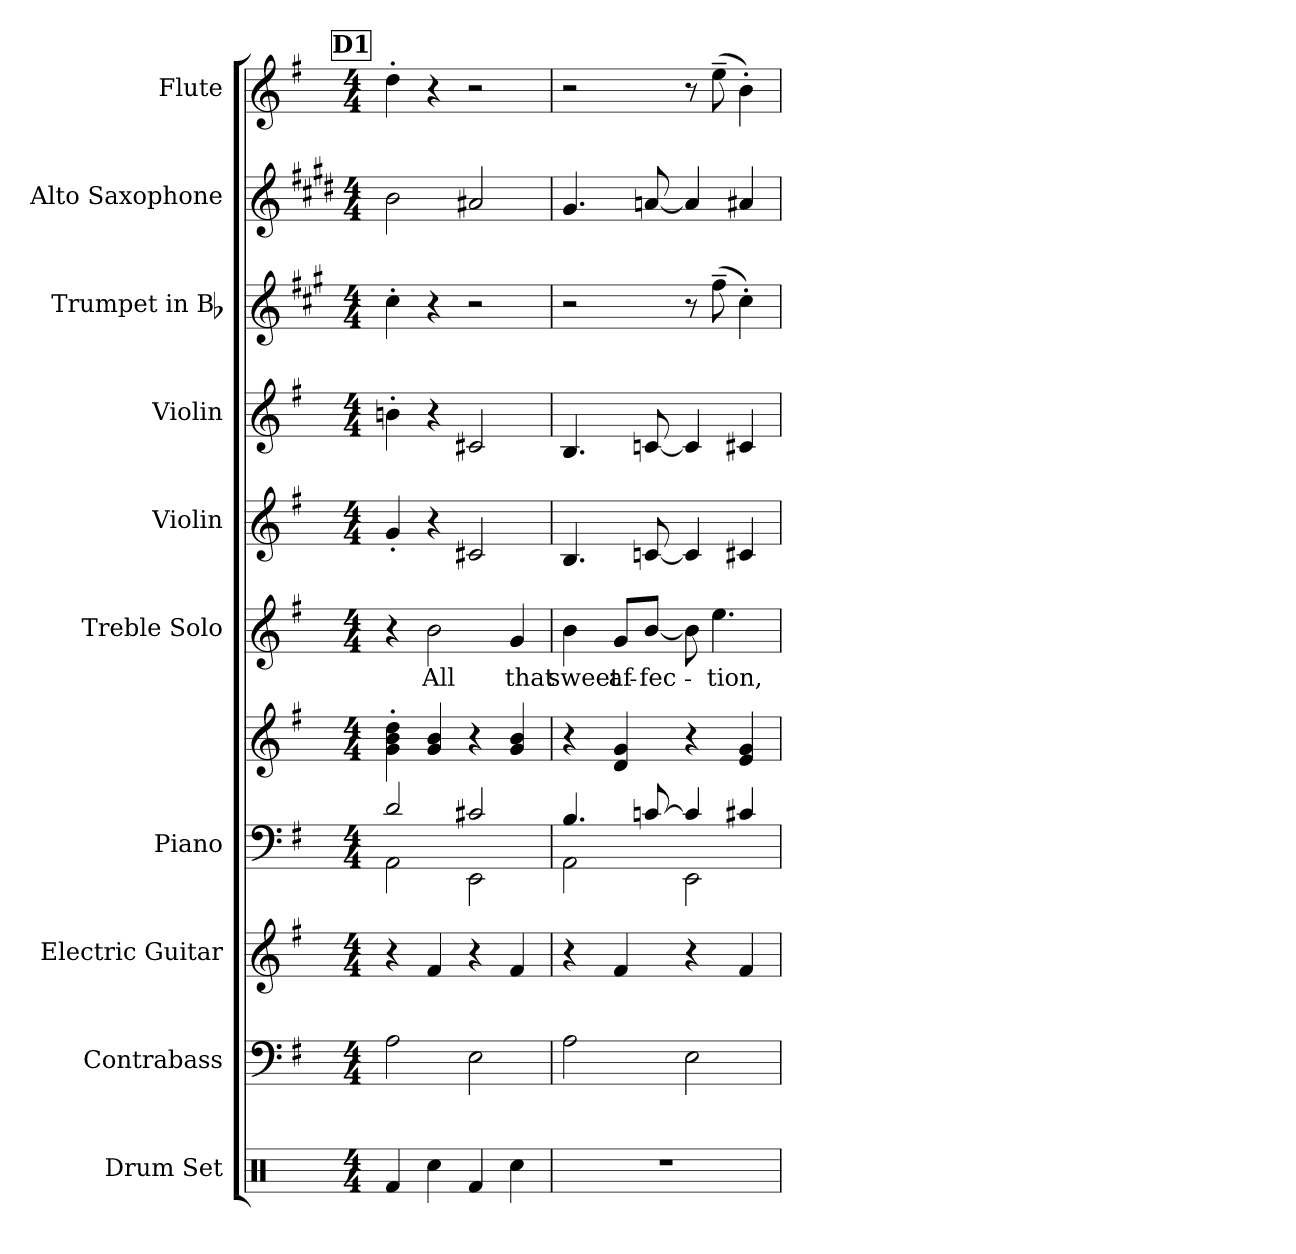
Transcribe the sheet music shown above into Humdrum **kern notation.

**kern	**kern	**kern	**kern	**kern	**kern	**text	**kern	**kern	**kern	**kern	**kern
*part10	*part9	*part8	*part7	*part7	*part6	*part6	*part5	*part4	*part3	*part2	*part1
*staff11	*staff10	*staff9	*staff8	*staff7	*staff6	*staff6	*staff5	*staff4	*staff3	*staff2	*staff1
*I"Drum Set	*I"Contrabass	*I"Electric Guitar	*I"Piano	*	*I"Treble Solo	*	*I"Violin	*I"Violin	*I"Trumpet in Bb	*I"Alto Saxophone	*I"Flute
*I'Dr.	*I'Cb.	*I'E. Gtr.	*I'Pno.	*	*I'Tr. Solo	*	*I'Vln.	*I'Vln.	*I'Tpt.	*I'Alto Sax.	*I'Fl.
*clefX	*clefF4	*clefG2	*clefF4	*clefG2	*clefG2	*	*clefG2	*clefG2	*clefG2	*clefG2	*clefG2
*	*ITrd7c12	*ITrd7c12	*	*	*	*	*	*	*ITrd1c2	*ITrd5c9	*
*k[]	*k[f#]	*k[f#]	*k[f#]	*k[f#]	*k[f#]	*	*k[f#]	*k[f#]	*k[f#]	*k[f#]	*k[f#]
*C:	*G:	*G:	*G:	*G:	*G:	*	*G:	*G:	*G:	*G:	*G:
*M4/4	*M4/4	*M4/4	*M4/4	*M4/4	*M4/4	*	*M4/4	*M4/4	*M4/4	*M4/4	*M4/4
!!LO:REH:place=s1:B:color=#000000:enc=box:fs=19.9975:t=D1
=79	=79	=79	=79	=79	=79	=79	=79	=79	=79	=79	=79
*	*	*	*^	*	*	*	*	*	*	*	*
4Rfi/	2AAi\	4r	2di/	2AAi\	4gi\' 4bi' 4ddi'	4r	.	4g'i/	4bn'i\	4b'i\	2di\	4dd'i\
!	!	!	!	!	!	!	!LO:LY:b:color=#000000	!	!	!	!	!
4Rcci\	.	4F#i/	.	.	4gi/ 4bi	2bi\	All	4r	4r	4r	.	4r
4Rfi/	2EEi\	4r	2c#Xi/	2EEi\	4r	.	.	2c#Xi/	2c#Xi/	2r	2c#Xi/	2r
!	!	!	!	!	!	!	!LO:LY:b:color=#000000	!	!	!	!	!
4Rcci\	.	4F#i/	.	.	4gi/ 4bi	4gi/	that	.	.	.	.	.
=80	=80	=80	=80	=80	=80	=80	=80	=80	=80	=80	=80	=80
!	!	!	!	!	!	!	!LO:LY:b:color=#000000	!	!	!	!	!
1r	2AAi\	4r	4.Bi/	2AAi\	4r	4bi\	sweet	4.Bi/	4.Bi/	2r	4.Bi/	2r
!	!	!	!	!	!	!	!LO:LY:b:color=#000000	!	!	!	!	!
.	.	4F#i/	.	.	4di/ 4gi	8gi/L	af-	.	.	.	.	.
!	!	!	!	!	!	!	!LO:LY:b:color=#000000	!	!	!	!	!
.	.	.	[>8cni/	.	.	[<8bi/J	-fec-	[<8cni/	[<8cni/	.	[<8cni/	.
.	2EEi\	4r	4ci/]	2EEi\	4r	8bi\]	.	4ci/]	4ci/]	8r	4ci/]	8r
!	!	!	!	!	!	!	!LO:LY:b:color=#000000	!	!	!	!	!
.	.	.	.	.	.	4.eei\	-tion,	.	.	(8ee~i\	.	(8ee~i\
.	.	4F#i/	4c#Xi/	.	4ei/ 4gi	.	.	4c#Xi/	4c#Xi/	4b'i\)	4c#Xi/	4b'i\)
*	*	*	*v	*v	*	*	*	*	*	*	*	*
=	=	=	=	=	=	=	=	=	=	=	=
*-	*-	*-	*-	*-	*-	*-	*-	*-	*-	*-	*-
